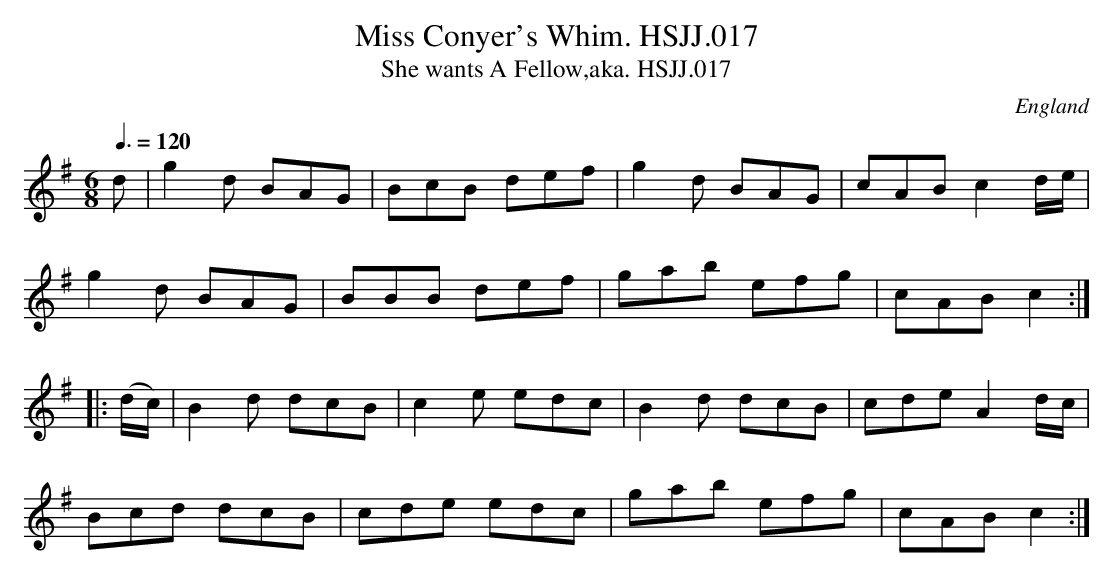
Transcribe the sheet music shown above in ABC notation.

X:1
T:Miss Conyer's Whim. HSJJ.017
T:She wants A Fellow,aka. HSJJ.017
M:6/8
L:1/8
Q:3/8=120
O:England
K:G
d|g2d BAG|BcB def|g2d BAG|cABc2d/e/|
g2d BAG|BBB def|gab efg|cABc2:|
|:(d/c/)|B2d dcB|c2e edc|B2d dcB|cdeA2d/c/|
Bcd dcB|cde edc|gab efg|cABc2:|
